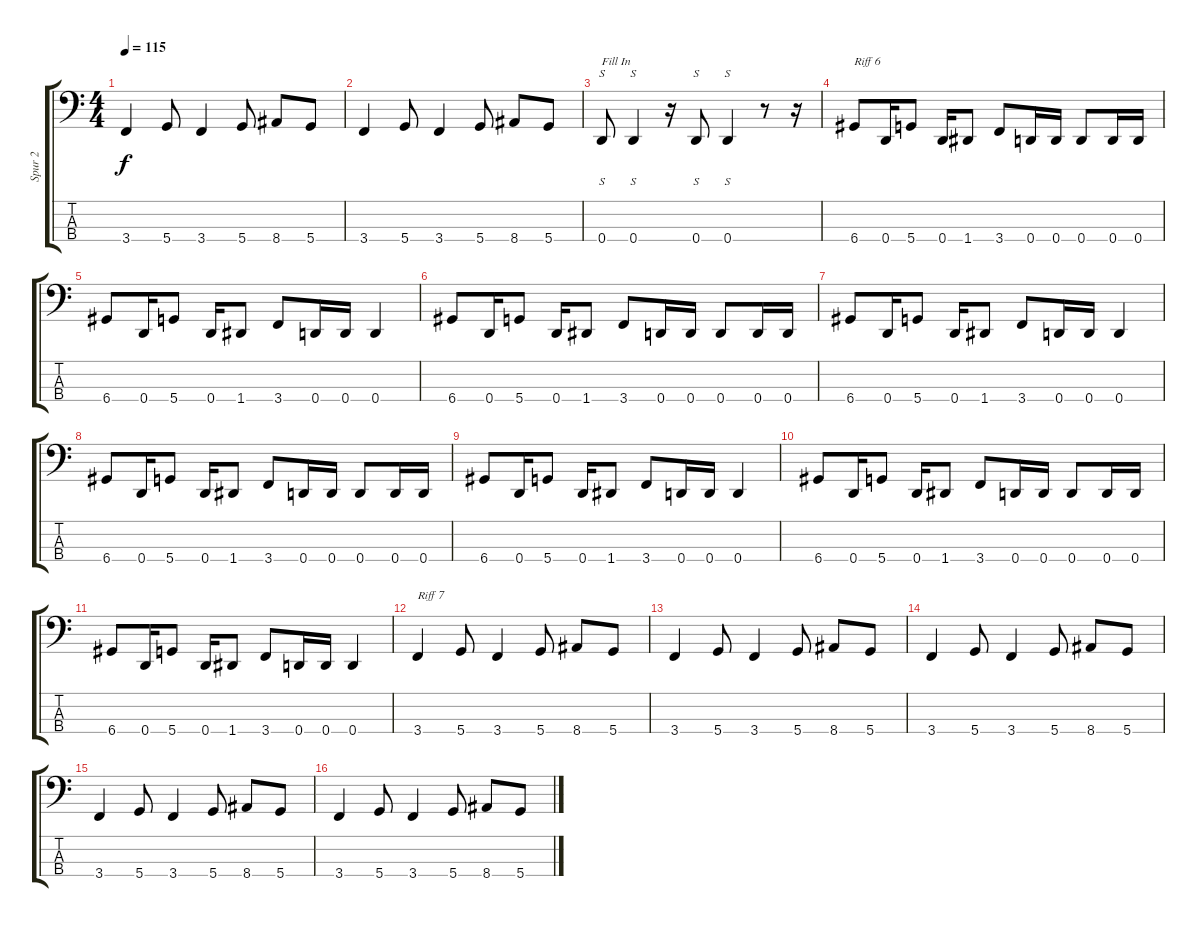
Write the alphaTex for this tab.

\track ("Spur 2" "Spur 2") {instrument electricbassfinger}
\staff {score tabs}
\tuning (F2 C2 G1 D1) {hide}
\ts (4 4)
\tempo 115
\clef f4
\ks c
3.4.4{dy f} 5.4.8 3.4.4 5.4.8 8.4.8 5.4.8 |
3.4.4 5.4.8 3.4.4 5.4.8 8.4.8 5.4.8 |
0.4.8{s txt "Fill In"} 0.4.4{s} r.16 0.4.8{s} 0.4.4{s} r.8 r.16 |
6.4.8{txt "Riff 6"} 0.4.16 5.4.8 0.4.16 1.4.8 3.4.8 0.4.16 0.4.16 0.4.8 0.4.16 0.4.16 |
6.4.8 0.4.16 5.4.8 0.4.16 1.4.8 3.4.8 0.4.16 0.4.16 0.4.4 |
6.4.8 0.4.16 5.4.8 0.4.16 1.4.8 3.4.8 0.4.16 0.4.16 0.4.8 0.4.16 0.4.16 |
6.4.8 0.4.16 5.4.8 0.4.16 1.4.8 3.4.8 0.4.16 0.4.16 0.4.4 |
6.4.8 0.4.16 5.4.8 0.4.16 1.4.8 3.4.8 0.4.16 0.4.16 0.4.8 0.4.16 0.4.16 |
6.4.8 0.4.16 5.4.8 0.4.16 1.4.8 3.4.8 0.4.16 0.4.16 0.4.4 |
6.4.8 0.4.16 5.4.8 0.4.16 1.4.8 3.4.8 0.4.16 0.4.16 0.4.8 0.4.16 0.4.16 |
6.4.8 0.4.16 5.4.8 0.4.16 1.4.8 3.4.8 0.4.16 0.4.16 0.4.4 |
3.4.4{txt "Riff 7"} 5.4.8 3.4.4 5.4.8 8.4.8 5.4.8 |
3.4.4 5.4.8 3.4.4 5.4.8 8.4.8 5.4.8 |
3.4.4 5.4.8 3.4.4 5.4.8 8.4.8 5.4.8 |
3.4.4 5.4.8 3.4.4 5.4.8 8.4.8 5.4.8 |
3.4.4 5.4.8 3.4.4 5.4.8 8.4.8 5.4.8
